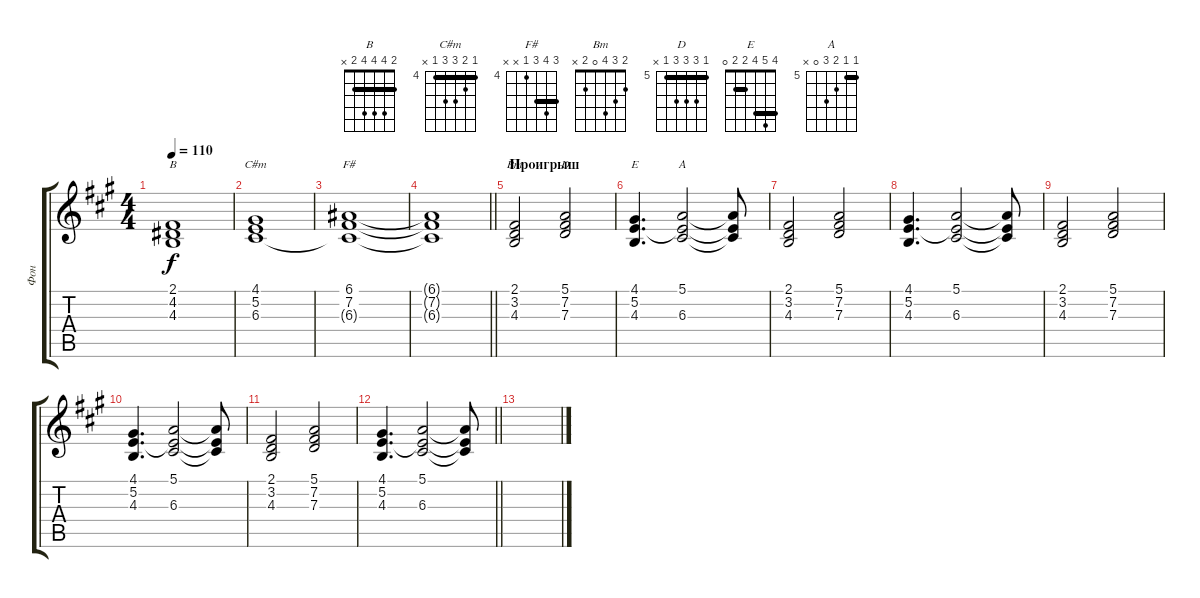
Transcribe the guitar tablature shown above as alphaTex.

\track ("Фон" "Фон") {instrument pad2warm}
\staff {score tabs}
\tuning (E4 B3 G3 D3 A2 E2) {hide}
\chord ("B" 2 4 4 4 2 x) {barre 2}
\chord ("C#m" 4 5 6 6 4 x) {firstfret 4 barre 4}
\chord ("F#" 6 7 6 4 x x) {firstfret 4 barre 6}
\chord ("Bm" 2 3 4 0 2 x)
\chord ("D" 5 7 7 7 5 x) {firstfret 5 barre 5}
\chord ("E" 4 5 4 2 2 0) {barre (2 4)}
\chord ("A" 5 5 6 7 0 x) {firstfret 5 barre 5}
\ts (4 4)
\tempo 110
\clef g2
\ks f#minor
(2.1 4.2 4.3).1{ch "B" dy f} |
(4.1 5.2 6.3).1{ch "C#m"} |
(6.1 7.2 6.3{t}).1{ch "F#"} |
\barLineRight lightlight
(6.1{t} 7.2{t} 6.3{t}).1 |
\section ("" "Проигрыш")
(2.1 3.2 4.3).2{ch "Bm"} (5.1 7.2 7.3).2{ch "D"} |
(4.1 5.2 4.3).4{d ch "E"} (5.1 5.2{t} 6.3).2{ch "A"} (5.1{t} 5.2{t} 6.3{t}).8 |
(2.1 3.2 4.3).2 (5.1 7.2 7.3).2 |
(4.1 5.2 4.3).4{d} (5.1 5.2{t} 6.3).2 (5.1{t} 5.2{t} 6.3{t}).8 |
(2.1 3.2 4.3).2 (5.1 7.2 7.3).2 |
(4.1 5.2 4.3).4{d} (5.1 5.2{t} 6.3).2 (5.1{t} 5.2{t} 6.3{t}).8 |
(2.1 3.2 4.3).2 (5.1 7.2 7.3).2 |
\barLineRight lightlight
(4.1 5.2 4.3).4{d} (5.1 5.2{t} 6.3).2 (5.1{t} 5.2{t} 6.3{t}).8 |
\section ("" "")
